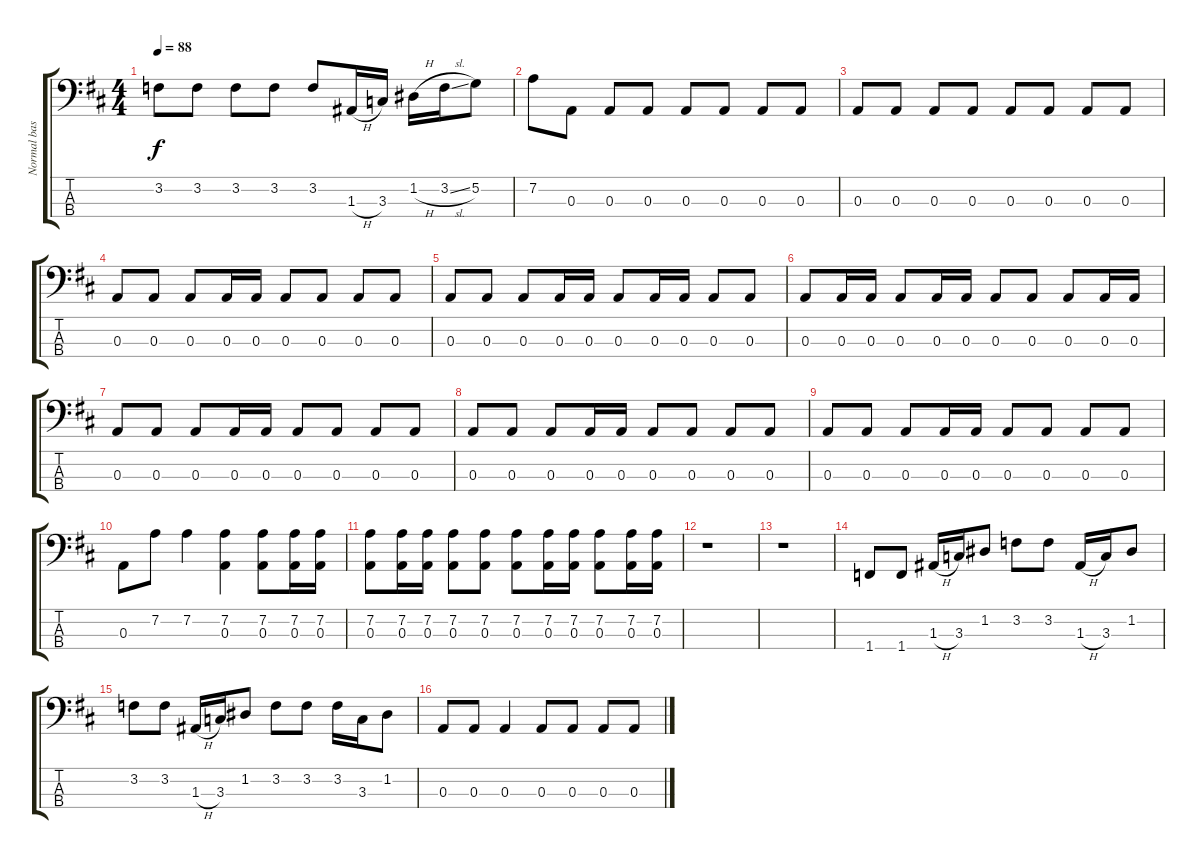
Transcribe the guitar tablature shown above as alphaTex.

\track ("Normal bass (Noel Redding)" "Normal bas") {instrument electricbassfinger}
\staff {score tabs}
\tuning (G2 D2 A1 E1) {hide}
\ts (4 4)
\tempo 88
\clef f4
\ks d
3.2.8{dy f} 3.2.8 3.2.8 3.2.8 3.2.8 1.3{h}.16 3.3.16 1.2{h}.16 3.2{sl}.16 5.2.8 |
7.2.8 0.3.8 0.3.8 0.3.8 0.3.8 0.3.8 0.3.8 0.3.8 |
0.3.8 0.3.8 0.3.8 0.3.8 0.3.8 0.3.8 0.3.8 0.3.8 |
0.3.8 0.3.8 0.3.8 0.3.16 0.3.16 0.3.8 0.3.8 0.3.8 0.3.8 |
0.3.8 0.3.8 0.3.8 0.3.16 0.3.16 0.3.8 0.3.16 0.3.16 0.3.8 0.3.8 |
0.3.8 0.3.16 0.3.16 0.3.8 0.3.16 0.3.16 0.3.8 0.3.8 0.3.8 0.3.16 0.3.16 |
0.3.8 0.3.8 0.3.8 0.3.16 0.3.16 0.3.8 0.3.8 0.3.8 0.3.8 |
0.3.8 0.3.8 0.3.8 0.3.16 0.3.16 0.3.8 0.3.8 0.3.8 0.3.8 |
0.3.8 0.3.8 0.3.8 0.3.16 0.3.16 0.3.8 0.3.8 0.3.8 0.3.8 |
0.3.8 7.2.8 7.2.4 (7.2 0.3).4 (7.2 0.3).8 (7.2 0.3).16 (7.2 0.3).16 |
(7.2 0.3).8 (7.2 0.3).16 (7.2 0.3).16 (7.2 0.3).8 (7.2 0.3).8 (7.2 0.3).8 (7.2 0.3).16 (7.2 0.3).16 (7.2 0.3).8 (7.2 0.3).16 (7.2 0.3).16 |
r.1 |
r.1 |
1.4.8 1.4.8 1.3{h}.16 3.3.16 1.2.8 3.2.8 3.2.8 1.3{h}.16 3.3.16 1.2.8 |
3.2.8 3.2.8 1.3{h}.16 3.3.16 1.2.8 3.2.8 3.2.8 3.2.16 3.3.16 1.2.8 |
0.3.8 0.3.8 0.3.4 0.3.8 0.3.8 0.3.8 0.3.8
